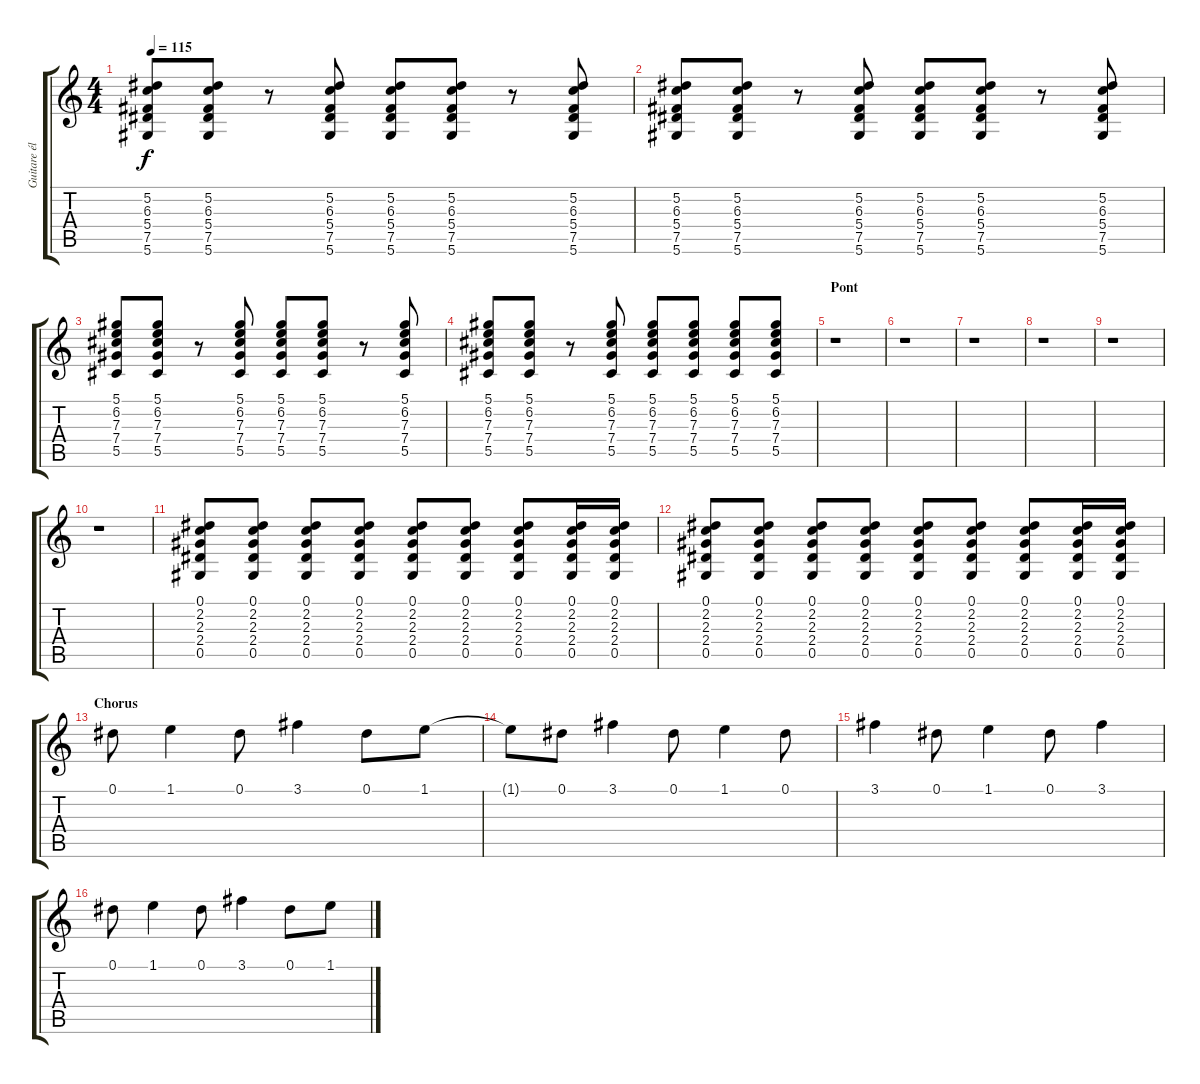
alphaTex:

\track ("Guitare électrique" "Guitare él") {instrument electricguitarclean}
\staff {score tabs}
\tuning (Eb4 Bb3 Gb3 Db3 Ab2 Eb2) {hide}
\ts (4 4)
\tempo 115
\clef g2
\ks c
(5.2 6.3 5.4 7.5 5.6).8{dy f} (5.2 6.3 5.4 7.5 5.6).8 r.8 (5.2 6.3 5.4 7.5 5.6).8 (5.2 6.3 5.4 7.5 5.6).8 (5.2 6.3 5.4 7.5 5.6).8 r.8 (5.2 6.3 5.4 7.5 5.6).8 |
(5.2 6.3 5.4 7.5 5.6).8 (5.2 6.3 5.4 7.5 5.6).8 r.8 (5.2 6.3 5.4 7.5 5.6).8 (5.2 6.3 5.4 7.5 5.6).8 (5.2 6.3 5.4 7.5 5.6).8 r.8 (5.2 6.3 5.4 7.5 5.6).8 |
(5.1 6.2 7.3 7.4 5.5).8 (5.1 6.2 7.3 7.4 5.5).8 r.8 (5.1 6.2 7.3 7.4 5.5).8 (5.1 6.2 7.3 7.4 5.5).8 (5.1 6.2 7.3 7.4 5.5).8 r.8 (5.1 6.2 7.3 7.4 5.5).8 |
(5.1 6.2 7.3 7.4 5.5).8 (5.1 6.2 7.3 7.4 5.5).8 r.8 (5.1 6.2 7.3 7.4 5.5).8 (5.1 6.2 7.3 7.4 5.5).8 (5.1 6.2 7.3 7.4 5.5).8 (5.1 6.2 7.3 7.4 5.5).8 (5.1 6.2 7.3 7.4 5.5).8 |
\section ("" "Pont")
r.1 |
r.1 |
r.1 |
r.1 |
r.1 |
r.1 |
(0.1 2.2 2.3 2.4 0.5).8 (0.1 2.2 2.3 2.4 0.5).8 (0.1 2.2 2.3 2.4 0.5).8 (0.1 2.2 2.3 2.4 0.5).8 (0.1 2.2 2.3 2.4 0.5).8 (0.1 2.2 2.3 2.4 0.5).8 (0.1 2.2 2.3 2.4 0.5).8 (0.1 2.2 2.3 2.4 0.5).16 (0.1 2.2 2.3 2.4 0.5).16 |
(0.1 2.2 2.3 2.4 0.5).8 (0.1 2.2 2.3 2.4 0.5).8 (0.1 2.2 2.3 2.4 0.5).8 (0.1 2.2 2.3 2.4 0.5).8 (0.1 2.2 2.3 2.4 0.5).8 (0.1 2.2 2.3 2.4 0.5).8 (0.1 2.2 2.3 2.4 0.5).8 (0.1 2.2 2.3 2.4 0.5).16 (0.1 2.2 2.3 2.4 0.5).16 |
\section ("" "Chorus")
0.1.8 1.1.4 0.1.8 3.1.4 0.1.8 1.1.8 |
1.1{t}.8 0.1.8 3.1.4 0.1.8 1.1.4 0.1.8 |
3.1.4 0.1.8 1.1.4 0.1.8 3.1.4 |
0.1.8 1.1.4 0.1.8 3.1.4 0.1.8 1.1.8
